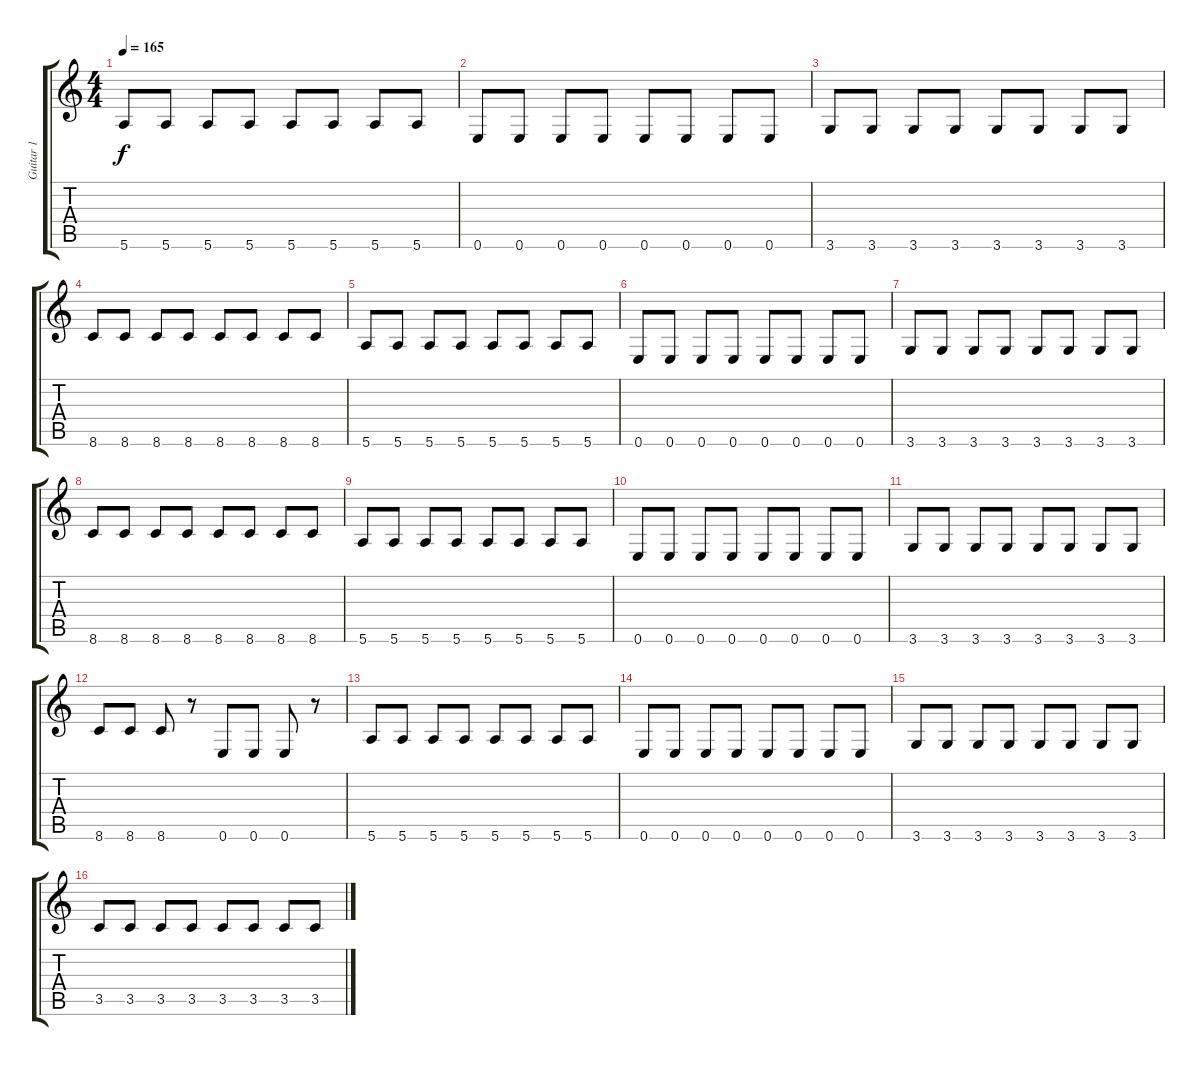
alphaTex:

\track ("Guitar 1" "Guitar 1") {instrument distortionguitar}
\staff {score tabs}
\tuning (E4 B3 G3 D3 A2 E2) {hide}
\ts (4 4)
\tempo 165
\clef g2
\ks c
5.6.8{dy f} 5.6.8 5.6.8 5.6.8 5.6.8 5.6.8 5.6.8 5.6.8 |
0.6.8 0.6.8 0.6.8 0.6.8 0.6.8 0.6.8 0.6.8 0.6.8 |
3.6.8 3.6.8 3.6.8 3.6.8 3.6.8 3.6.8 3.6.8 3.6.8 |
8.6.8 8.6.8 8.6.8 8.6.8 8.6.8 8.6.8 8.6.8 8.6.8 |
5.6.8 5.6.8 5.6.8 5.6.8 5.6.8 5.6.8 5.6.8 5.6.8 |
0.6.8 0.6.8 0.6.8 0.6.8 0.6.8 0.6.8 0.6.8 0.6.8 |
3.6.8 3.6.8 3.6.8 3.6.8 3.6.8 3.6.8 3.6.8 3.6.8 |
8.6.8 8.6.8 8.6.8 8.6.8 8.6.8 8.6.8 8.6.8 8.6.8 |
5.6.8 5.6.8 5.6.8 5.6.8 5.6.8 5.6.8 5.6.8 5.6.8 |
0.6.8 0.6.8 0.6.8 0.6.8 0.6.8 0.6.8 0.6.8 0.6.8 |
3.6.8 3.6.8 3.6.8 3.6.8 3.6.8 3.6.8 3.6.8 3.6.8 |
8.6.8 8.6.8 8.6.8 r.8 0.6.8 0.6.8 0.6.8 r.8 |
5.6.8 5.6.8 5.6.8 5.6.8 5.6.8 5.6.8 5.6.8 5.6.8 |
0.6.8 0.6.8 0.6.8 0.6.8 0.6.8 0.6.8 0.6.8 0.6.8 |
3.6.8 3.6.8 3.6.8 3.6.8 3.6.8 3.6.8 3.6.8 3.6.8 |
3.5.8 3.5.8 3.5.8 3.5.8 3.5.8 3.5.8 3.5.8 3.5.8
